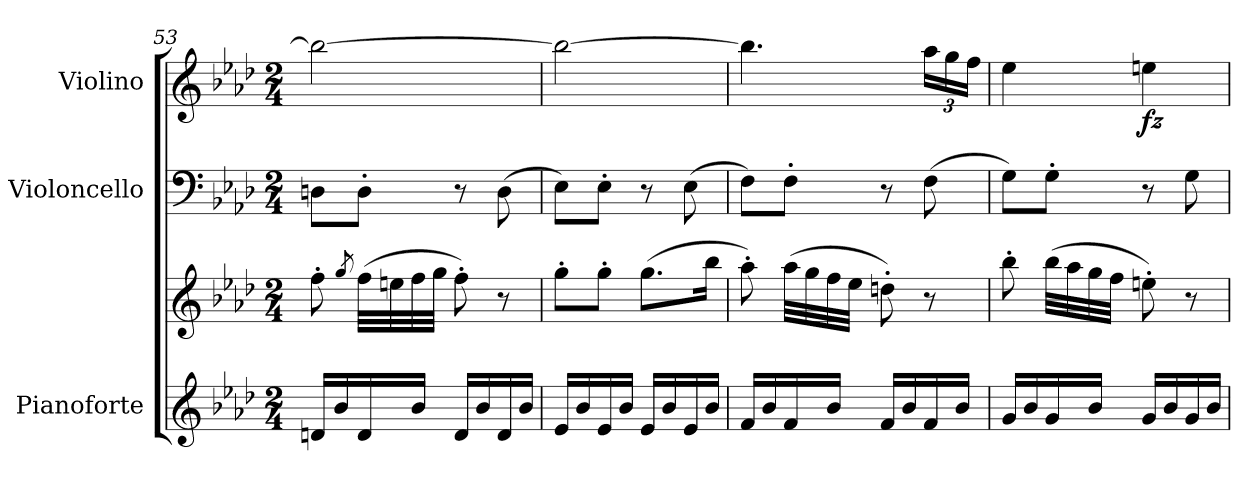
**kern	**kern	**kern	**kern	**dynam
*part3	*part3	*part2	*part1	*part1
*staff4	*staff3	*staff2	*staff1	*staff1
*I"Pianoforte	*	*I"Violoncello	*I"Violino	*
*I'Pno	*	*	*	*
*clefG2	*clefG2	*clefF4	*clefG2	*
*k[b-e-a-d-]	*k[b-e-a-d-]	*k[b-e-a-d-]	*k[b-e-a-d-]	*
*A-:	*A-:	*A-:	*A-:	*
*M2/4	*M2/4	*M2/4	*M2/4	*
=53	=53	=53	=53	=53
16dn/LL	8ff'\	8Dn\L	2bb-\_	.
16b-/	.	.	.	.
.	8qgg/	.	.	.
16d/	(>32ff\LLL	8D'\J	.	.
.	32een\	.	.	.
16b-/JJ	32ff\	.	.	.
.	32gg\JJJ	.	.	.
16d/LL	8ff'\)	8r	.	.
16b-/	.	.	.	.
16d/	8r	(>8D\	.	.
16b-/JJ	.	.	.	.
=54	=54	=54	=54	=54
16e-i/LL	8gg'\L	8E-\L)	2bb-\_	.
16b-/	.	.	.	.
16e-/	8gg'\J	8E-'\J	.	.
16b-/JJ	.	.	.	.
16e-/LL	(>8.gg\L	8r	.	.
16b-/	.	.	.	.
16e-/	.	(>8E-\	.	.
16b-/JJ	16bb-\Jk	.	.	.
=55	=55	=55	=55	=55
16f/LL	8aa-'\)	8F\L)	4.bb-\]	.
16b-/	.	.	.	.
16f/	(>32aa-\LLL	8F'\J	.	.
.	32gg\	.	.	.
16b-/JJ	32ff\	.	.	.
.	32ee-\JJJ	.	.	.
16f/LL	8ddn'\)	8r	.	.
16b-/	.	.	.	.
*	*	*	*Xbrackettup	*
16f/	8r	(>8F\	24aa-\LL	.
.	.	.	24gg\	.
16b-/JJ	.	.	.	.
.	.	.	24ff\JJ	.
!!LO:LB:g=z
=56	=56	=56	=56	=56
16g/LL	8bb-'\	8G\L)	4ee-\	.
16b-/	.	.	.	.
16g/	(>32bb-\LLL	8G'\J	.	.
.	32aa-\	.	.	.
16b-/JJ	32gg\	.	.	.
.	32ff\JJJ	.	.	.
!	!	!	!	!LO:DY:b
16g/LL	8een'\)	8r	4een\	fz
16b-/	.	.	.	.
16g/	8r	8G\	.	.
16b-/JJ	.	.	.	.
=	=	=	=	=
*-	*-	*-	*-	*-
